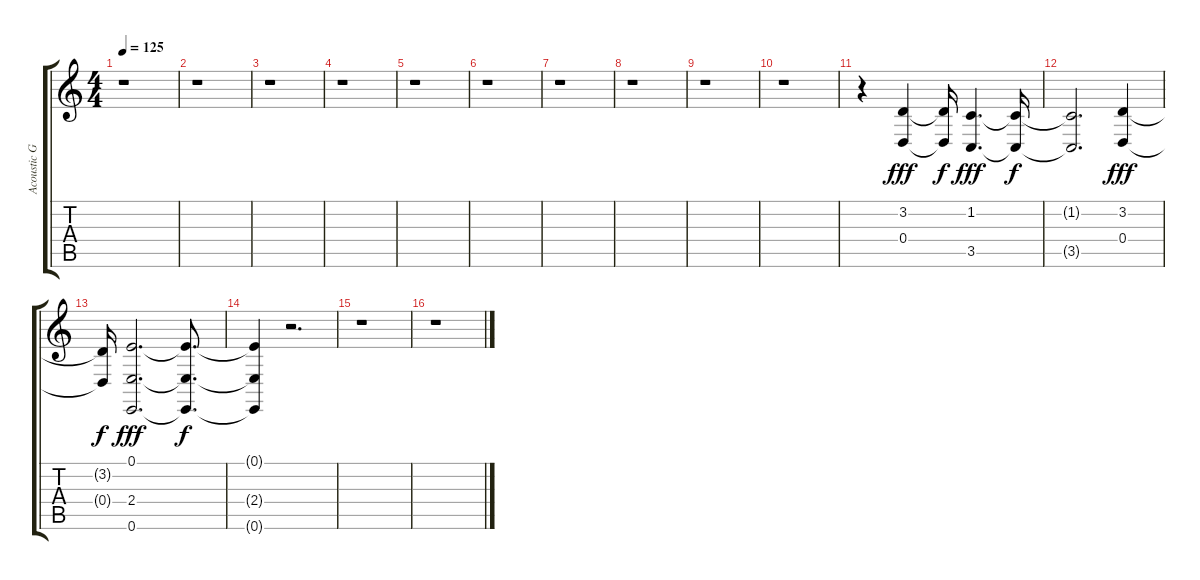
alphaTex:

\track ("Acoustic Grand Piano" "Acoustic G") {instrument acousticgrandpiano}
\staff {score tabs}
\tuning (E4 B3 G3 D3 A2 E2) {hide}
\ts (4 4)
\tempo 125
\clef g2
\ks c
r.1{dy fff} |
r.1 |
r.1 |
r.1 |
r.1 |
r.1 |
r.1 |
r.1 |
r.1 |
r.1 |
r.4 (3.2 0.4).4 (3.2{t} 0.4{t}).16{dy f} (1.2 3.5).4{d dy fff} (1.2{t} 3.5{t}).16{dy f} |
(1.2{t} 3.5{t}).2{d} (3.2 0.4).4{dy fff} |
(3.2{t} 0.4{t}).16{dy f} (0.1 2.4 0.6).2{d dy fff} (0.1{t} 2.4{t} 0.6{t}).8{d dy f} |
(0.1{t} 2.4{t} 0.6{t}).4 r.2{d} |
r.1 |
r.1
